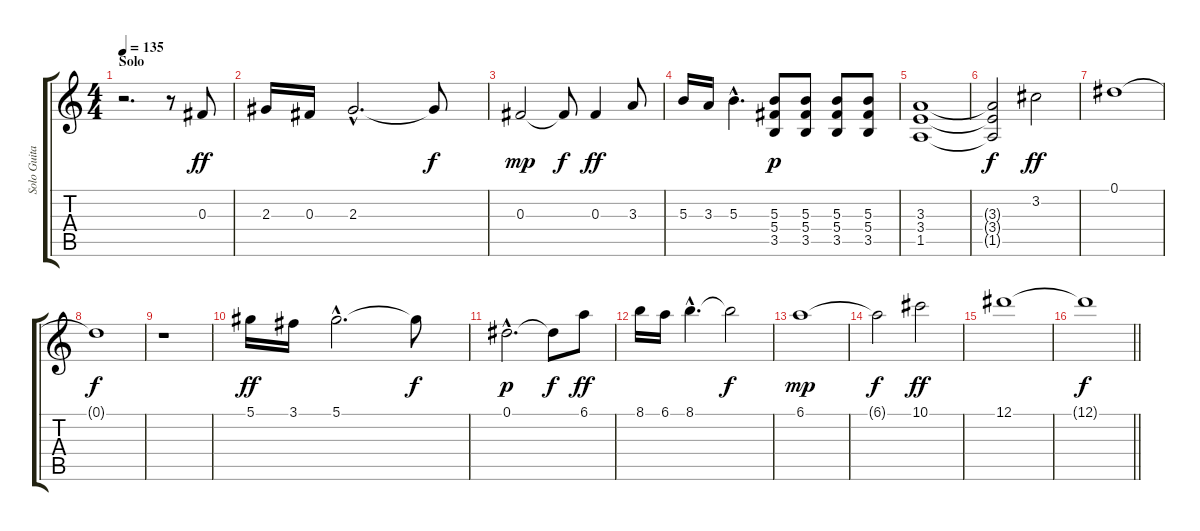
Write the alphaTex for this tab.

\track ("Solo Guitar" "Solo Guita") {instrument overdrivenguitar}
\staff {score tabs}
\tuning (Eb4 Bb3 Gb3 Db3 Ab2 Eb2) {hide}
\ts (4 4)
\section ("" "Solo")
\tempo 135
\clef g2
\ks c
r.2{d dy ff} r.8 0.3.8 |
2.3.16 0.3.16 2.3{hac}.2{d} 2.3{t}.8{dy f} |
0.3.2{dy mp} 0.3{t}.8{dy f} 0.3.4{dy ff} 3.3.8 |
5.3.16 3.3.16 5.3{hac}.4{d} (5.3 5.4 3.5).8{dy p} (5.3 5.4 3.5).8 (5.3 5.4 3.5).8 (5.3 5.4 3.5).8 |
(3.3 3.4 1.5).1 |
(3.3{t} 3.4{t} 1.5{t}).2{dy f} 3.2.2{dy ff} |
0.1.1 |
0.1{t}.1{dy f} |
r.1 |
5.1.16{dy ff} 3.1.16 5.1{hac}.2{d} 5.1{t}.8{dy f} |
0.1{hac}.2{d dy p} 0.1{t}.8{dy f} 6.1.8{dy ff} |
8.1.16 6.1.16 8.1{hac}.4{d} 8.1{t}.2{dy f} |
6.1.1{dy mp} |
6.1{t}.2{dy f} 10.1.2{dy ff} |
12.1.1{volume 3} |
\barLineRight lightlight
12.1{t}.1{dy f}
